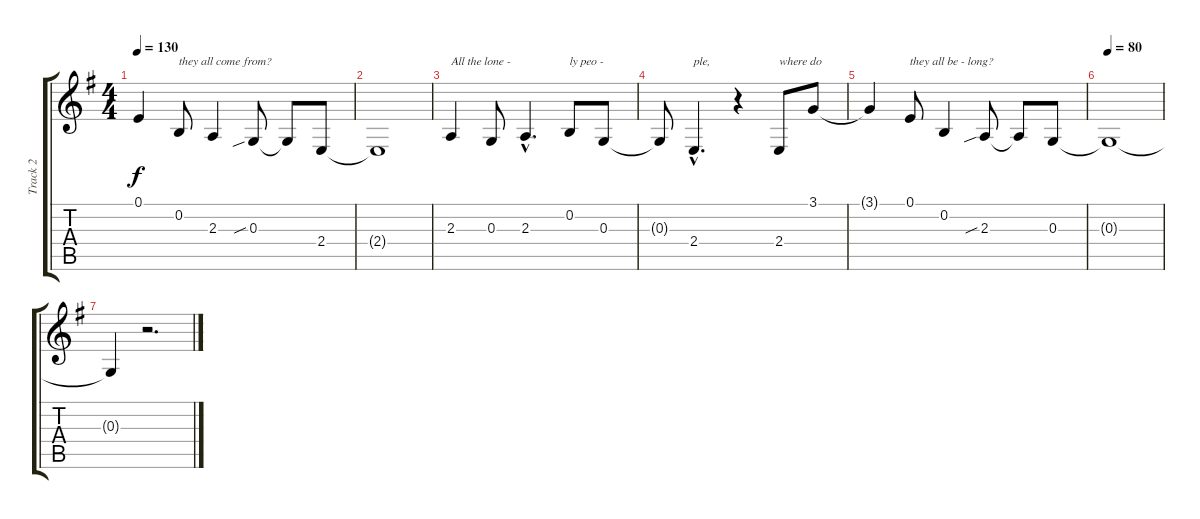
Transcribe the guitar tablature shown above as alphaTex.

\track ("Track 2" "Track 2") {instrument clarinet}
\staff {score tabs}
\tuning (E4 B3 G3 D3 A2 E2) {hide}
\ts (4 4)
\tempo 130
\clef g2
\ks eminor
0.1{t}.4{dy f} 0.2.8{txt "they all come from?"} 2.3.4 0.3{sib}.8 0.3{t}.8 2.4.8 |
2.4{t}.1 |
2.3.4{txt "All the lone -"} 0.3.8 2.3{hac}.4{d} 0.2.8{txt "ly peo -"} 0.3.8 |
0.3{t}.8 2.4{hac}.4{d txt "ple,"} r.4 2.4.8{txt "where do"} 3.1.8 |
3.1{t}.4 0.1.8{txt "they all be - long?"} 0.2.4 2.3{sib}.8 2.3{t}.8 0.3.8 |
\tempo 80
0.3{t}.1 |
0.3{t}.4 r.2{d}
